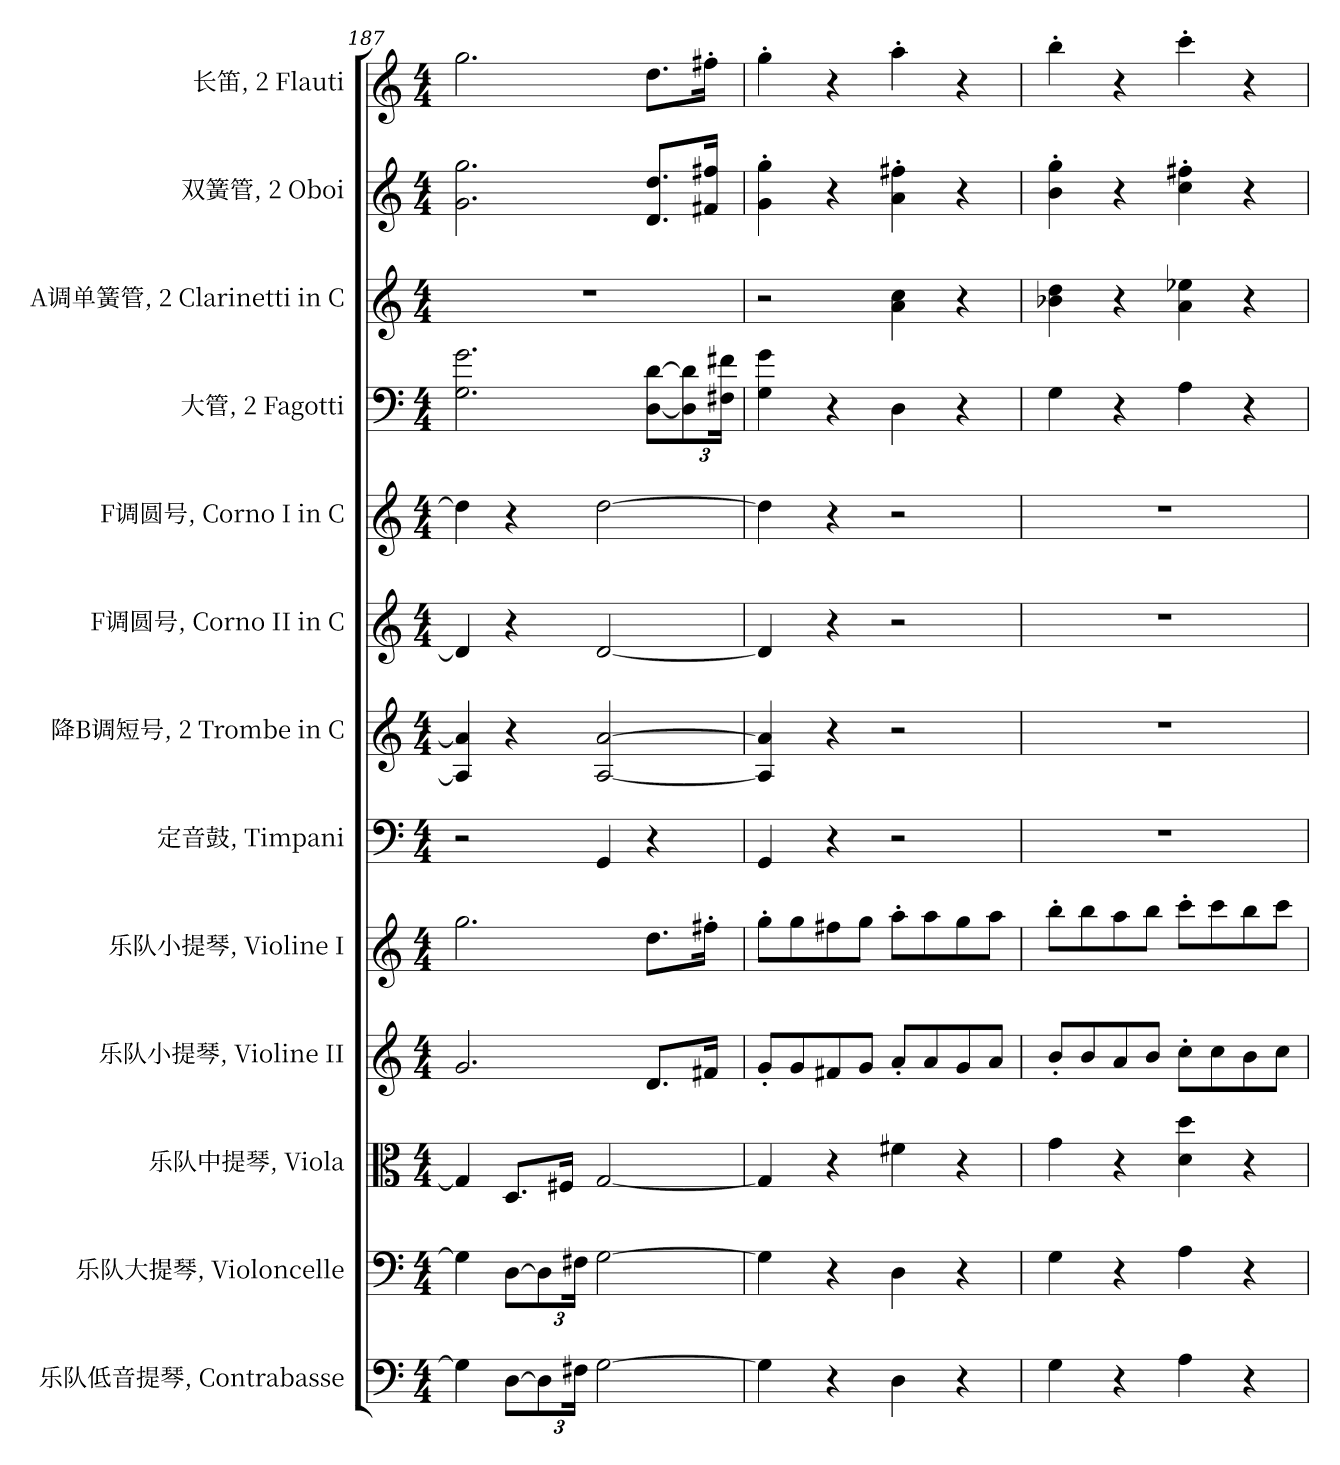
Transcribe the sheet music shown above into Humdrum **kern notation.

**kern	**kern	**kern	**kern	**kern	**kern	**kern	**kern	**kern	**kern	**kern	**kern	**kern
*part13	*part12	*part11	*part10	*part9	*part8	*part7	*part6	*part5	*part4	*part3	*part2	*part1
*staff13	*staff12	*staff11	*staff10	*staff9	*staff8	*staff7	*staff6	*staff5	*staff4	*staff3	*staff2	*staff1
*I"乐队低音提琴, Contrabasse	*I"乐队大提琴, Violoncelle	*I"乐队中提琴, Viola	*I"乐队小提琴, Violine II	*I"乐队小提琴, Violine I	*I"定音鼓, Timpani	*I"降B调短号, 2 Trombe in C	*I"F调圆号, Corno II in C	*I"F调圆号, Corno I in C	*I"大管, 2 Fagotti	*I"A调单簧管, 2 Clarinetti in C	*I"双簧管, 2 Oboi	*I"长笛, 2 Flauti
*I'Cbs.	*	*	*	*	*I'Timp.	*	*	*	*	*I'A Cl.	*I'Ob.	*I'Fl.
*clefF4	*clefF4	*clefC3	*clefG2	*clefG2	*clefF4	*clefG2	*clefG2	*clefG2	*clefF4	*clefG2	*clefG2	*clefG2
*ITrd7c12	*	*	*	*	*	*ITrd1c2	*ITrd4c7	*ITrd4c7	*	*ITrd2c3	*	*
*k[]	*k[]	*k[]	*k[]	*k[]	*k[]	*k[b-e-]	*k[b-]	*k[b-]	*k[]	*k[f#c#g#]	*k[]	*k[]
*M4/4	*M4/4	*M4/4	*M4/4	*M4/4	*M4/4	*M4/4	*M4/4	*M4/4	*M4/4	*M4/4	*M4/4	*M4/4
*MM198	*MM198	*MM198	*MM198	*MM198	*MM198	*MM198	*MM198	*MM198	*MM198	*MM198	*MM198	*MM198
=187	=187	=187	=187	=187	=187	=187	=187	=187	=187	=187	=187	=187
4GG\]	4G\]	4G/]	2.g/	2.gg\	2r	4G/] 4g/]	4G/]	4g\]	2.G\ 2.g\	1r	2.g\ 2.gg\	2.gg\
[8DD\L	[8D\L	8.D/L	.	.	.	4r	4r	4r	.	.	.	.
*Xbrackettup	*Xbrackettup	*	*	*	*	*	*	*	*	*	*	*
12DD\]	12D\]	.	.	.	.	.	.	.	.	.	.	.
.	.	16F#X/Jk	.	.	.	.	.	.	.	.	.	.
24FF#X\Jk	24F#X\Jk	.	.	.	.	.	.	.	.	.	.	.
[2GG\	[2G\	[2G/	.	.	4GG/	[2G/ [2g/	[2G/	[2g\	.	.	.	.
.	.	.	8.d/L	8.dd\L	4r	.	.	.	[8D\ [8d\L	.	8.d/ 8.dd/L	8.dd\L
*	*	*	*	*	*	*	*	*	*Xbrackettup	*	*	*
.	.	.	.	.	.	.	.	.	12D\] 12d\]	.	.	.
.	.	.	16f#X/Jk	16ff#X'\Jk	.	.	.	.	.	.	16f#X/ 16ff#X/Jk	16ff#X'\Jk
.	.	.	.	.	.	.	.	.	24F#X\ 24f#X\Jk	.	.	.
!!LO:PB:g=z
=188	=188	=188	=188	=188	=188	=188	=188	=188	=188	=188	=188	=188
*	*	*	*	*	*	*	*	*	*	*	*	*MM198
4GG\]	4G\]	4G/]	8g'/L	8gg'\L	4GG/	4G/] 4g/]	4G/]	4g\]	4G\ 4g\	2r	4g\' 4gg\'	4gg'\
.	.	.	8g/	8gg\	.	.	.	.	.	.	.	.
4r	4r	4r	8f#X/	8ff#X\	4r	4r	4r	4r	4r	.	4r	4r
.	.	.	8g/J	8gg\J	.	.	.	.	.	.	.	.
*	*	*	*	*	*	*	*	*	*	*	*	*MM213
4DD\	4D\	4f#X\	8a'/L	8aa'\L	2r	2r	2r	2r	4D\	4f#\ 4a\	4a\' 4ff#X\'	4aa'\
.	.	.	8a/	8aa\	.	.	.	.	.	.	.	.
4r	4r	4r	8g/	8gg\	.	.	.	.	4r	4r	4r	4r
.	.	.	8a/J	8aa\J	.	.	.	.	.	.	.	.
=189	=189	=189	=189	=189	=189	=189	=189	=189	=189	=189	=189	=189
*	*	*	*	*	*	*	*	*	*	*	*	*MM198
4GG\	4G\	4g\	8b'/L	8bb'\L	1r	1r	1r	1r	4G\	4gn\ 4b\	4b\' 4gg\'	4bb'\
.	.	.	8b/	8bb\	.	.	.	.	.	.	.	.
4r	4r	4r	8a/	8aa\	.	.	.	.	4r	4r	4r	4r
.	.	.	8b/J	8bb\J	.	.	.	.	.	.	.	.
*	*	*	*	*	*	*	*	*	*	*	*	*MM213
4AA\	4A\	4d\ 4dd\	8cc'\L	8ccc'\L	.	.	.	.	4A\	4f#\ 4ccn\	4cc\' 4ff#X\'	4ccc'\
.	.	.	8cc\	8ccc\	.	.	.	.	.	.	.	.
4r	4r	4r	8b\	8bb\	.	.	.	.	4r	4r	4r	4r
.	.	.	8cc\J	8ccc\J	.	.	.	.	.	.	.	.
=	=	=	=	=	=	=	=	=	=	=	=	=
*-	*-	*-	*-	*-	*-	*-	*-	*-	*-	*-	*-	*-
